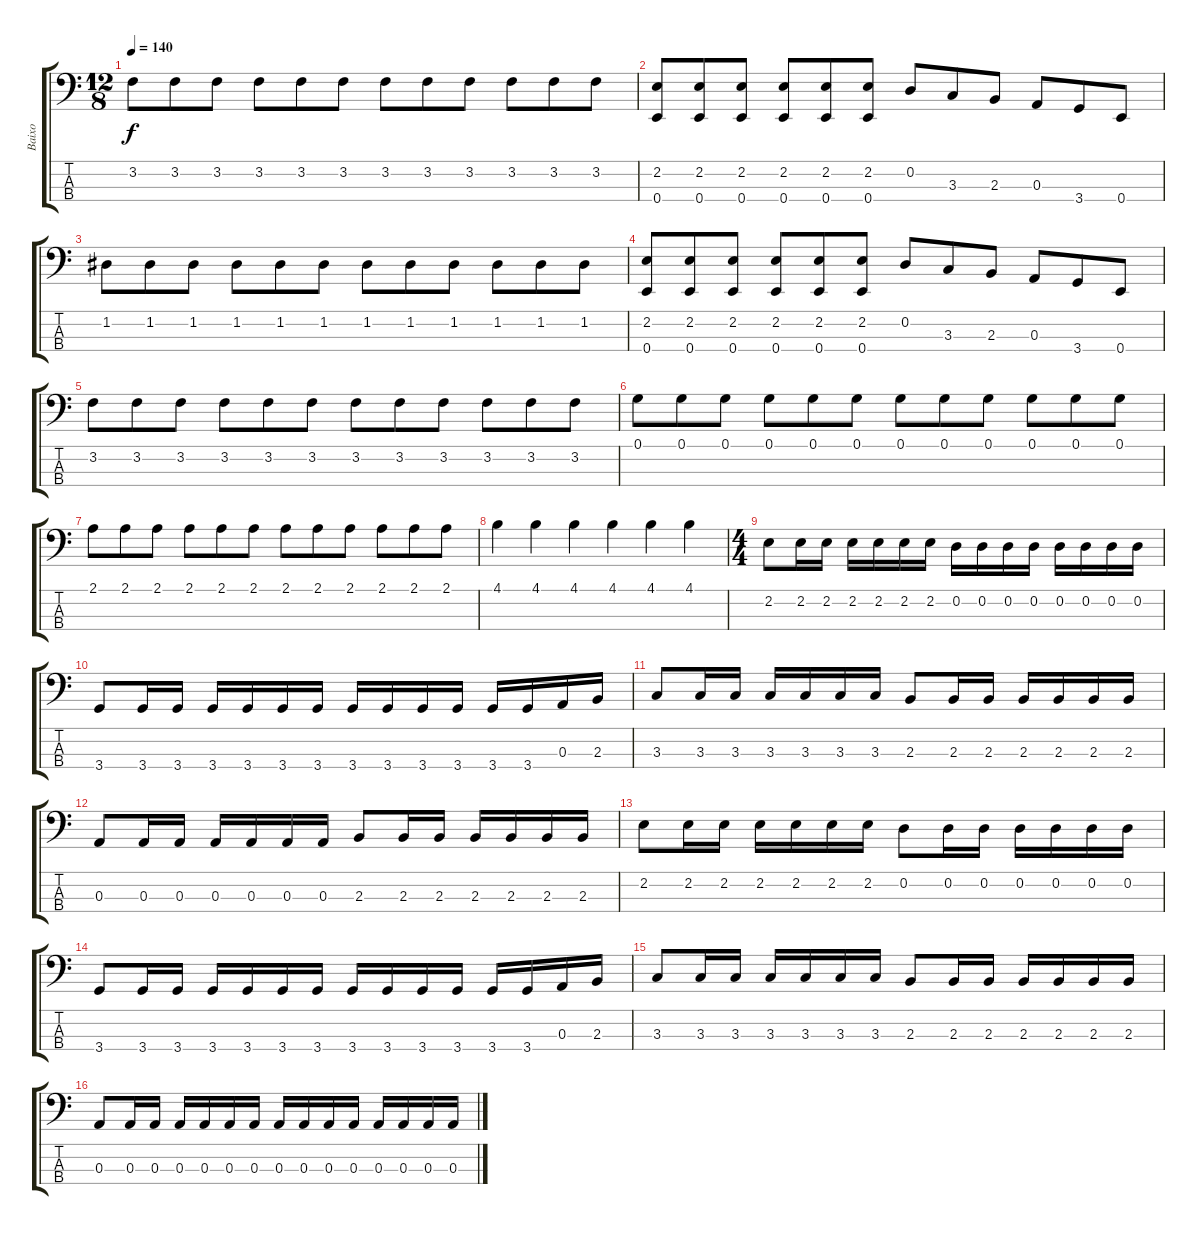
\track ("Baixo" "Baixo") {instrument electricbassfinger}
\staff {score tabs}
\tuning (G2 D2 A1 E1) {hide}
\ts (12 8)
\tempo 140
\clef f4
\ks c
3.2.8{dy f} 3.2.8 3.2.8 3.2.8 3.2.8 3.2.8 3.2.8 3.2.8 3.2.8 3.2.8 3.2.8 3.2.8 |
(2.2 0.4).8 (2.2 0.4).8 (2.2 0.4).8 (2.2 0.4).8 (2.2 0.4).8 (2.2 0.4).8 0.2.8 3.3.8 2.3.8 0.3.8 3.4.8 0.4.8 |
1.2.8 1.2.8 1.2.8 1.2.8 1.2.8 1.2.8 1.2.8 1.2.8 1.2.8 1.2.8 1.2.8 1.2.8 |
(2.2 0.4).8 (2.2 0.4).8 (2.2 0.4).8 (2.2 0.4).8 (2.2 0.4).8 (2.2 0.4).8 0.2.8 3.3.8 2.3.8 0.3.8 3.4.8 0.4.8 |
3.2.8 3.2.8 3.2.8 3.2.8 3.2.8 3.2.8 3.2.8 3.2.8 3.2.8 3.2.8 3.2.8 3.2.8 |
0.1.8 0.1.8 0.1.8 0.1.8 0.1.8 0.1.8 0.1.8 0.1.8 0.1.8 0.1.8 0.1.8 0.1.8 |
2.1.8 2.1.8 2.1.8 2.1.8 2.1.8 2.1.8 2.1.8 2.1.8 2.1.8 2.1.8 2.1.8 2.1.8 |
4.1.4 4.1.4 4.1.4 4.1.4 4.1.4 4.1.4 |
\ts (4 4)
2.2.8 2.2.16 2.2.16 2.2.16 2.2.16 2.2.16 2.2.16 0.2.16 0.2.16 0.2.16 0.2.16 0.2.16 0.2.16 0.2.16 0.2.16 |
3.4.8 3.4.16 3.4.16 3.4.16 3.4.16 3.4.16 3.4.16 3.4.16 3.4.16 3.4.16 3.4.16 3.4.16 3.4.16 0.3.16 2.3.16 |
3.3.8 3.3.16 3.3.16 3.3.16 3.3.16 3.3.16 3.3.16 2.3.8 2.3.16 2.3.16 2.3.16 2.3.16 2.3.16 2.3.16 |
0.3.8 0.3.16 0.3.16 0.3.16 0.3.16 0.3.16 0.3.16 2.3.8 2.3.16 2.3.16 2.3.16 2.3.16 2.3.16 2.3.16 |
2.2.8 2.2.16 2.2.16 2.2.16 2.2.16 2.2.16 2.2.16 0.2.8 0.2.16 0.2.16 0.2.16 0.2.16 0.2.16 0.2.16 |
3.4.8 3.4.16 3.4.16 3.4.16 3.4.16 3.4.16 3.4.16 3.4.16 3.4.16 3.4.16 3.4.16 3.4.16 3.4.16 0.3.16 2.3.16 |
3.3.8 3.3.16 3.3.16 3.3.16 3.3.16 3.3.16 3.3.16 2.3.8 2.3.16 2.3.16 2.3.16 2.3.16 2.3.16 2.3.16 |
0.3.8 0.3.16 0.3.16 0.3.16 0.3.16 0.3.16 0.3.16 0.3.16 0.3.16 0.3.16 0.3.16 0.3.16 0.3.16 0.3.16 0.3.16
